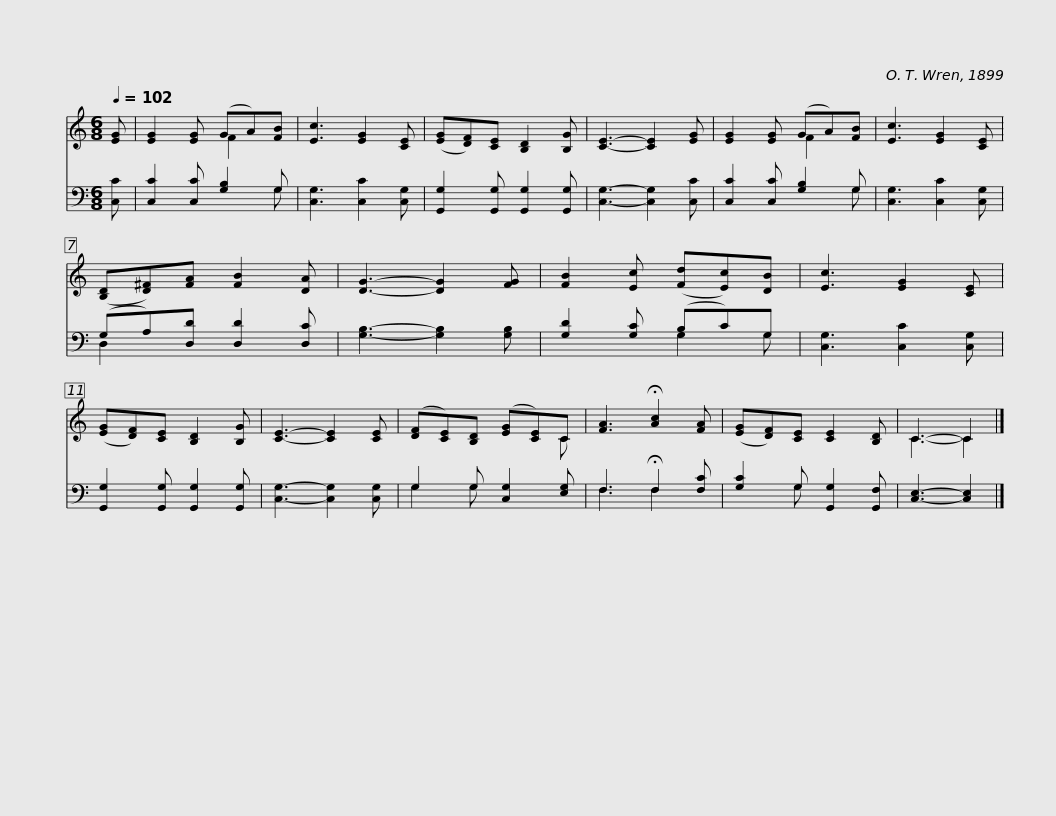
X:1
%%score ( 1 2 ) ( 3 4 )
L:1/8
Q:1/4=102
M:6/8
I:linebreak $
K:C
V:1 treble
V:2 treble
V:3 bass
V:4 bass
V:1
 [EG] | [EG]2 [EG] (GA)[FB] | [Ec]3 [EG]2 [CE] | ([EG][DF])[CE] [B,D]2 [B,G] | [CE]3- [CE]2 [EG] | %5
 [EG]2 [EG] (GA)[FB] | [Ec]3 [EG]2 [CE] | ([B,D][D^F])[FA] [FB]2 [DA] |$ [DG]3- [DG]2 [FG] | [FB]2 [Ec] ([Fd][Ec])[DB] | %10
 [Ec]3 [EG]2 [CE] | ([EG][DF])[CE] [B,D]2 [B,G] | [CE]3- [CE]2 [CE] | ([DF][CE])[B,D] ([EG][CE])C | [FA]3 !fermata![Ac]2 [FA] | %15
 ([EG][DF])[CE] [CE]2 [B,D] |$ C3- C2 |] %17
V:2
 x | x3 F2 x | x6 | x6 | x6 | %5
 x3 F2 x | x6 | x6 |$ x6 | x6 | %10
 x6 | x6 | x6 | x5 C | x6 | %15
 x6 |$ C3- C2 |] %17
V:3
 [C,C] | [C,C]2 [C,C] [G,B,]2 G, | [C,G,]3 [C,C]2 [C,G,] | [G,,G,]2 [G,,G,] [G,,G,]2 [G,,G,] | [C,G,]3- [C,G,]2 [C,C] | %5
 [C,C]2 [C,C] [G,B,]2 G, | [C,G,]3 [C,C]2 [C,G,] | (G,A,)[D,D] [D,D]2 [D,C] |$ [G,B,]3- [G,B,]2 [G,B,] | [G,D]2 [G,C] (B,C)G, | %10
 [C,G,]3 [C,C]2 [C,G,] | [G,,G,]2 [G,,G,] [G,,G,]2 [G,,G,] | [C,G,]3- [C,G,]2 [C,G,] | G,2 G, [C,G,]2 [E,G,] | F,3 !fermata!F,2 [F,C] | %15
 [G,C]2 G, [G,,G,]2 [G,,F,] |$ [C,E,]3- [C,E,]2 |] %17
V:4
 x | x5 G, | x6 | x6 | x6 | %5
 x5 G, | x6 | D,2 x4 |$ x6 | x3 G,2 G, | %10
 x6 | x6 | x6 | G,2 G, x3 | F,3 F,2 x | %15
 x2 G, x3 |$ x5 |] %17
